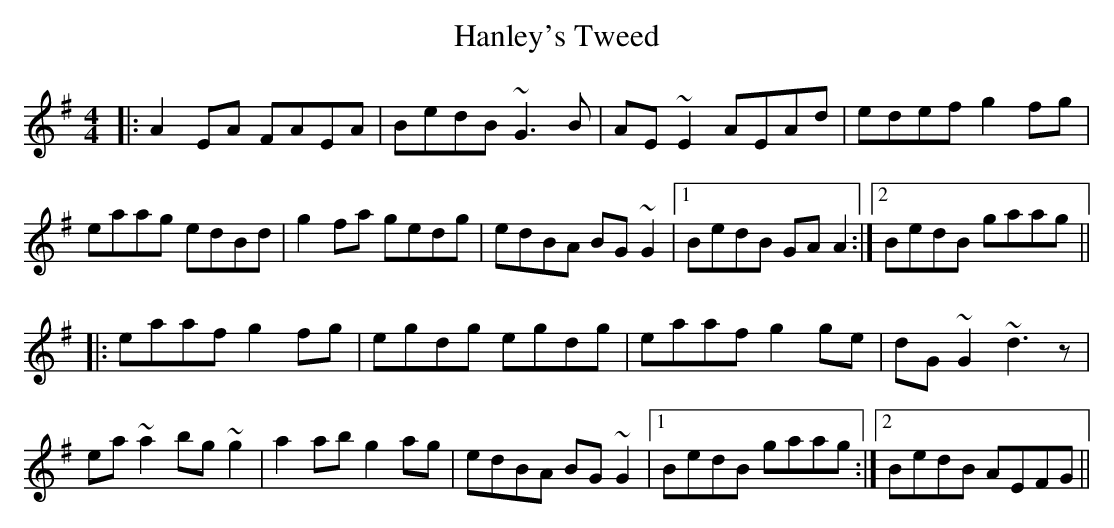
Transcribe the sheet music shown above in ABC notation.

X:1
T: Hanley's Tweed
M: 4/4
L: 1/8
K: Ador
|:A2EA FAEA|BedB ~G3B|AE~E2 AEAd|edef g2fg|
eaag edBd|g2fa gedg|edBA BG~G2|1 BedB GAA2:|2 BedB gaag||
|:eaaf g2fg|egdg egdg|eaaf g2ge|dG~G2 ~d3z|
ea~a2 bg~g2|a2ab g2ag|edBA BG~G2|1 BedB gaag:|2 BedB AEFG||
